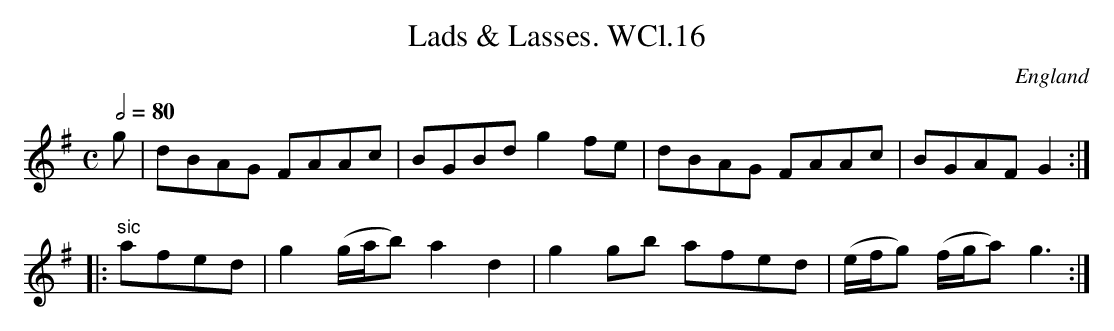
X:1
T:Lads & Lasses. WCl.16
M:C
L:1/8
Q:1/2=80
O:England
K:G major
g|dBAG FAAc|BGBd g2 fe|dBAG FAAc|BGAF G2:|!
|:"sic"afed|g2 (g/2a/2b) a2 d2|g2 gb afed|(e/2f/2g) (f/2g/2a) g3:|
